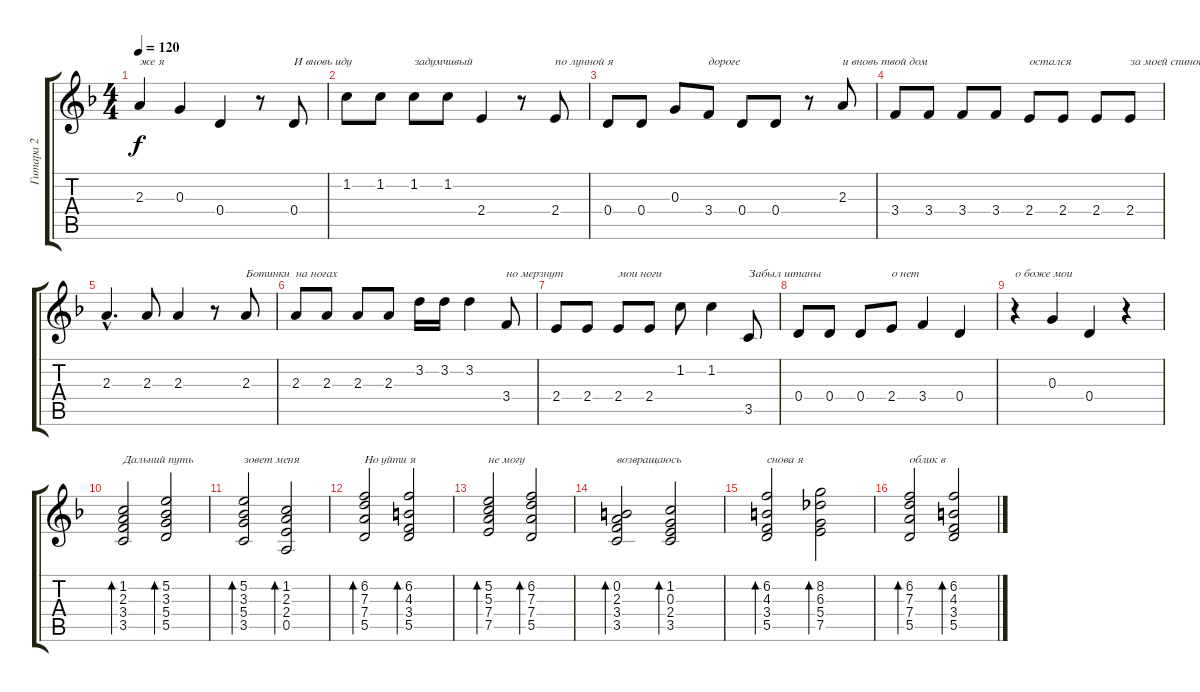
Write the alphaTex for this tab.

\track ("Гитара 2" "Гитара 2") {instrument electricguitarjazz}
\staff {score tabs}
\tuning (E4 B3 G3 D3 A2 E2) {hide}
\ts (4 4)
\tempo 120
\clef g2
\ks f
2.3.4{txt "же я" dy f} 0.3.4 0.4.4 r.8 0.4.8{txt "И вновь иду "} |
1.2.8 1.2.8 1.2.8{txt "задумчивый"} 1.2.8 2.4.4 r.8 2.4.8{txt "по лунной я "} |
0.4.8 0.4.8 0.3.8 3.4.8{txt "дороге"} 0.4.8 0.4.8 r.8 2.3.8{txt "и вновь твой дом"} |
3.4.8 3.4.8 3.4.8 3.4.8 2.4.8{txt "остался"} 2.4.8 2.4.8 2.4.8{txt "за моей спиной"} |
2.3{hac}.4{d} 2.3.8 2.3.4 r.8 2.3.8{txt "Ботинки"} |
2.3.8{txt "на ногах"} 2.3.8 2.3.8 2.3.8 3.2.16 3.2.16 3.2.4 3.4.8{txt "но мерзнут "} |
2.4.8 2.4.8 2.4.8{txt "мои ноги"} 2.4.8 1.2.8 1.2.4 3.5.8{txt "Забыл штаны"} |
0.4.8 0.4.8 0.4.8 2.4.8{txt "о нет"} 3.4.4 0.4.4 |
r.4{txt "о боже мои"} 0.3.4 0.4.4 r.4 |
(1.2 2.3 3.4 3.5).2{bd 60 txt "Дальний путь" volume 14 instrument synthstrings1} (5.2 3.3 5.4 5.5).2{bd 60} |
(5.2 3.3 5.4 3.5).2{bd 120 txt "зовет меня"} (1.2 2.3 2.4 0.5).2{bd 60} |
(6.2 7.3 7.4 5.5).2{bd 60 txt "Но уйти я"} (6.2 4.3 3.4 5.5).2{bd 60} |
(5.2 5.3 7.4 7.5).2{bd 60 txt "не могу"} (6.2 7.3 7.4 5.5).2{bd 60} |
(0.2 2.3 3.4 3.5).2{bd 60 txt "возвращаюсь"} (1.2 0.3 2.4 3.5).2{bd 60} |
(6.2 4.3 3.4 5.5).2{bd 60 txt "снова я"} (8.2 6.3 5.4 7.5).2{bd 60} |
(6.2 7.3 7.4 5.5).2{bd 60 txt "облик в "} (6.2 4.3 3.4 5.5).2{bd 60}
